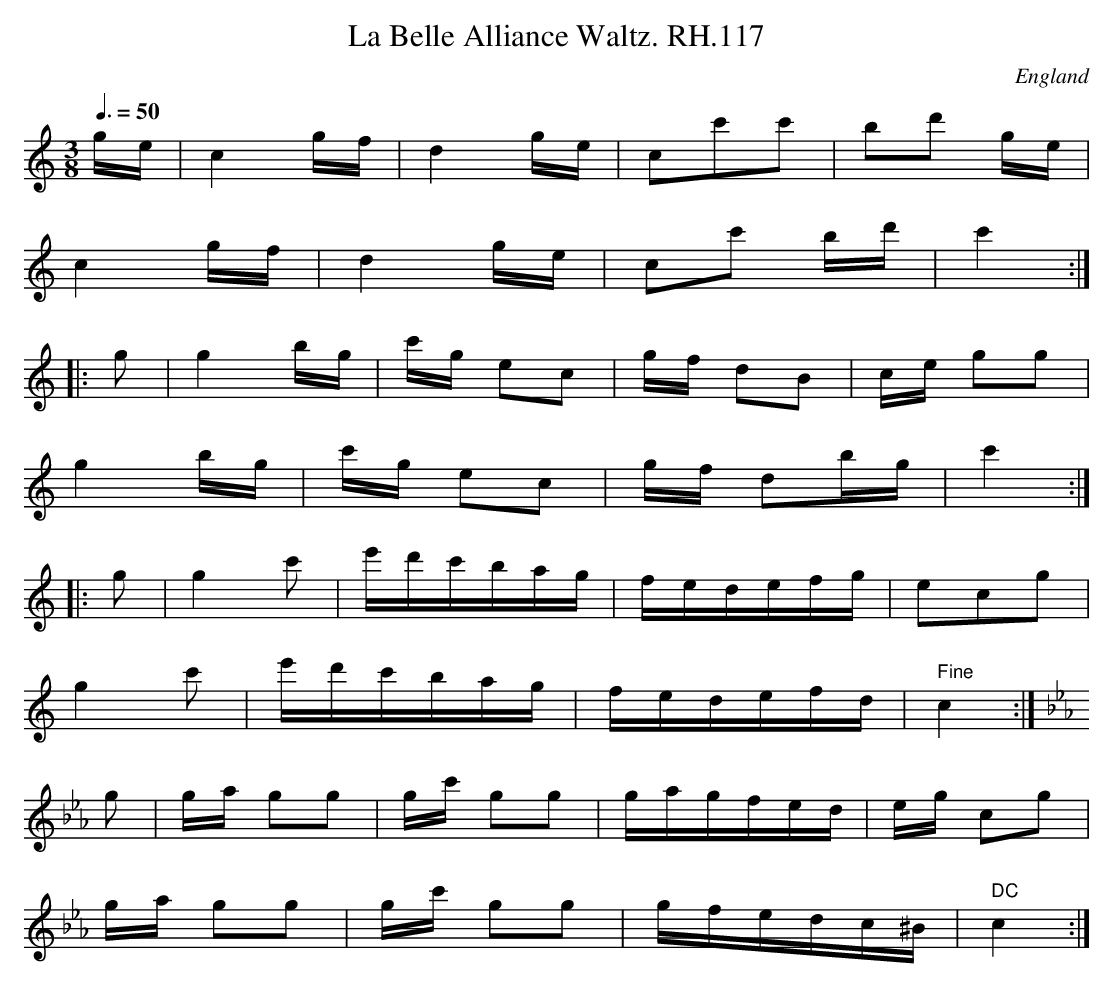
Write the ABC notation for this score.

X:1
T:La Belle Alliance Waltz. RH.117
O:England
M:3/8
L:1/16
Q:3/8=50
K:C
ge|\
c4gf|d4ge|c2c'2c'2|b2d'2 ge|
c4gf|d4ge|c2c'2 bd'|c'4:|
|:g2|g4bg|c'g e2c2|gf d2B2|ce g2g2|
g4bg|c'g e2c2|gf d2bg|c'4:|
|:g2|g4c'2|e'd'c'bag|fedefg|e2c2g2|
g4c'2|e'd'c'bag|fedefd|" Fine"c4:|
K:Eb
g2|ga g2g2|gc' g2g2|gagfed|eg c2g2|
ga g2g2|gc' g2g2|gfedc^B|" DC"c4:|
